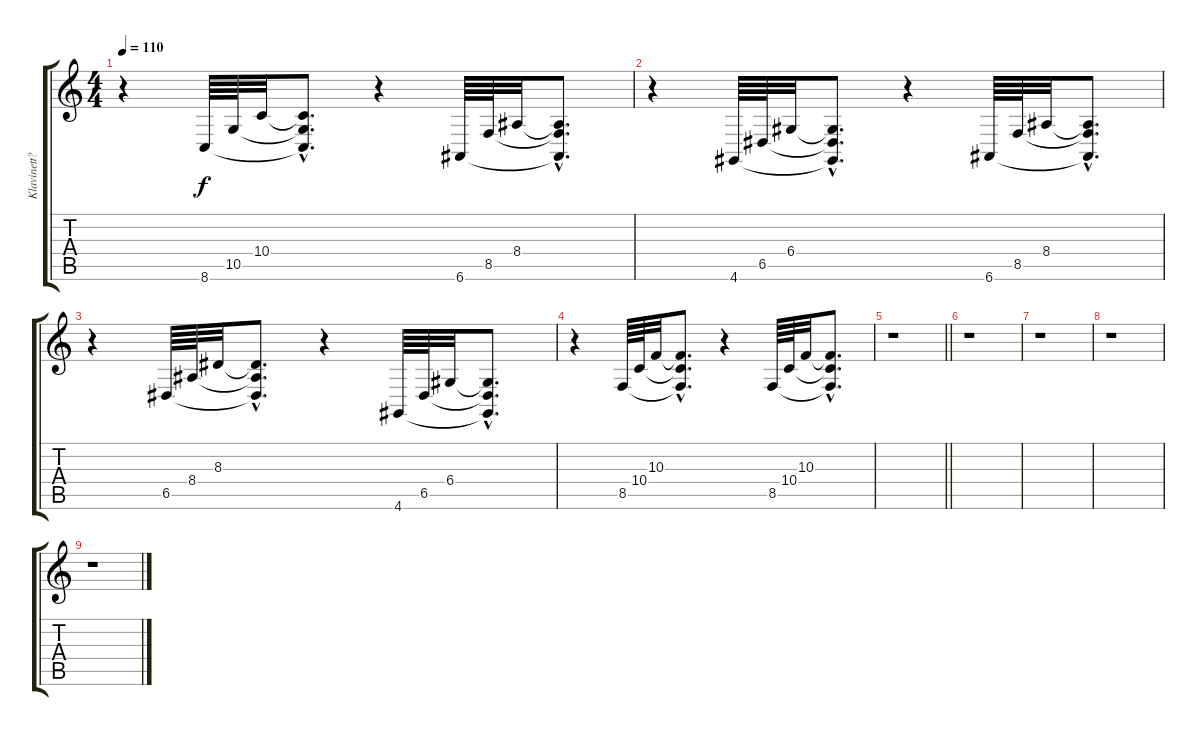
\track ("Klavinett?" "Klavinett?") {instrument clavinet}
\staff {score tabs}
\tuning (E4 B3 G3 D3 A2 E2) {hide}
\ts (4 4)
\tempo 110
\clef g2
\ks c
r.4{dy f} 8.6.64 10.5.64 10.4.32 (10.4{hac t} 10.5{hac t} 8.6{hac t}).8{d} r.4 6.6.64 8.5.64 8.4.32 (8.4{hac t} 8.5{hac t} 6.6{hac t}).8{d} |
r.4 4.6.64 6.5.64 6.4.32 (6.4{hac t} 6.5{hac t} 4.6{hac t}).8{d} r.4 6.6.64 8.5.64 8.4.32 (8.4{hac t} 8.5{hac t} 6.6{hac t}).8{d} |
r.4 6.5.64 8.4.64 8.3.32 (8.3{hac t} 8.4{hac t} 6.5{hac t}).8{d} r.4 4.6.64 6.5.64 6.4.32 (6.4{hac t} 6.5{hac t} 4.6{hac t}).8{d} |
r.4 8.5.64 10.4.64 10.3.32 (10.3{hac t} 10.4{hac t} 8.5{hac t}).8{d} r.4 8.5.64 10.4.64 10.3.32 (10.3{hac t} 10.4{hac t} 8.5{hac t}).8{d} |
\barLineRight lightlight
r.1 |
r.1 |
r.1 |
r.1 |
r.1
